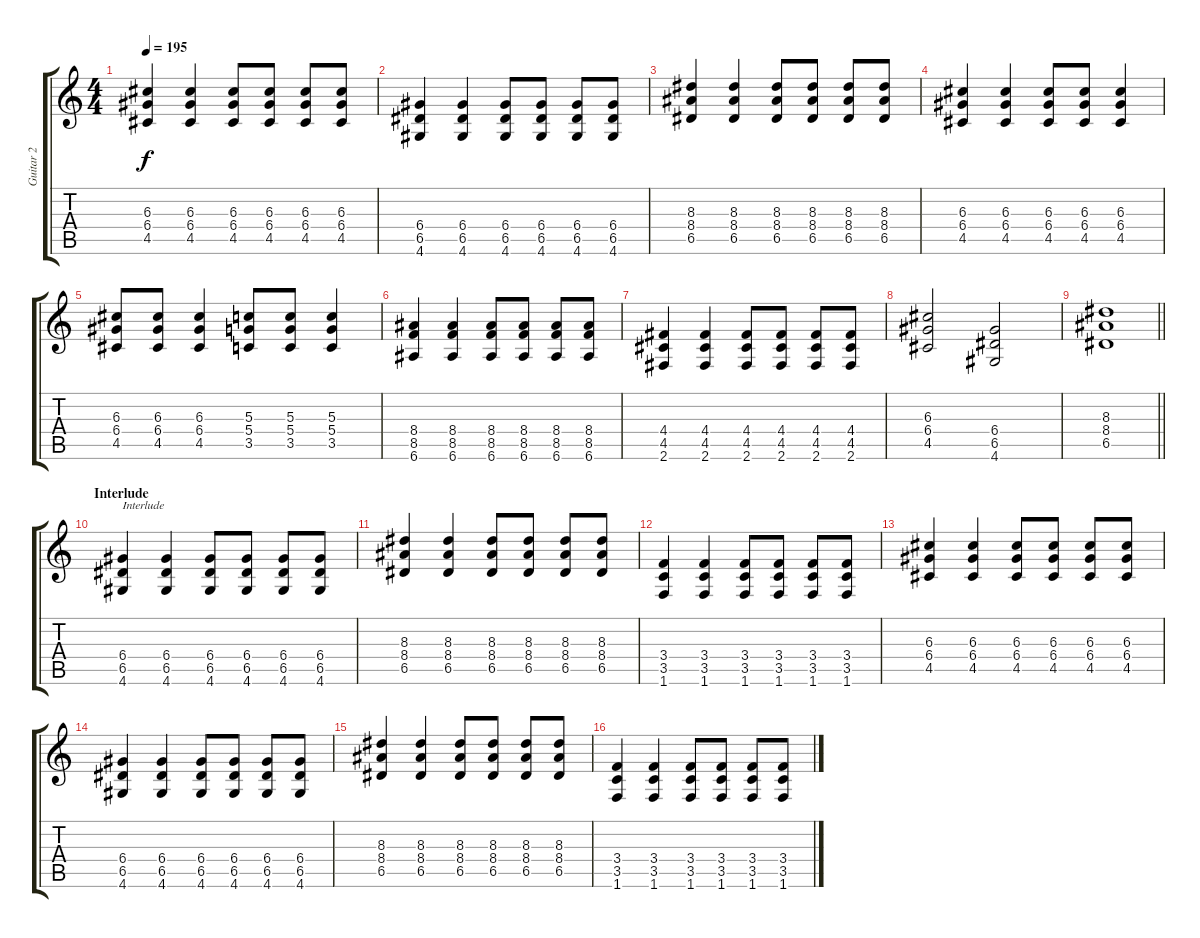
\track ("Guitar 2" "Guitar 2") {instrument distortionguitar}
\staff {score tabs}
\tuning (E4 B3 G3 D3 A2 E2) {hide}
\ts (4 4)
\tempo 195
\clef g2
\ks c
(6.3 6.4 4.5).4{dy f} (6.3 6.4 4.5).4 (6.3 6.4 4.5).8 (6.3 6.4 4.5).8 (6.3 6.4 4.5).8 (6.3 6.4 4.5).8 |
(6.4 6.5 4.6).4 (6.4 6.5 4.6).4 (6.4 6.5 4.6).8 (6.4 6.5 4.6).8 (6.4 6.5 4.6).8 (6.4 6.5 4.6).8 |
(8.3 8.4 6.5).4 (8.3 8.4 6.5).4 (8.3 8.4 6.5).8 (8.3 8.4 6.5).8 (8.3 8.4 6.5).8 (8.3 8.4 6.5).8 |
(6.3 6.4 4.5).4 (6.3 6.4 4.5).4 (6.3 6.4 4.5).8 (6.3 6.4 4.5).8 (6.3 6.4 4.5).4 |
(6.3 6.4 4.5).8 (6.3 6.4 4.5).8 (6.3 6.4 4.5).4 (5.3 5.4 3.5).8 (5.3 5.4 3.5).8 (5.3 5.4 3.5).4 |
(8.4 8.5 6.6).4 (8.4 8.5 6.6).4 (8.4 8.5 6.6).8 (8.4 8.5 6.6).8 (8.4 8.5 6.6).8 (8.4 8.5 6.6).8 |
(4.4 4.5 2.6).4 (4.4 4.5 2.6).4 (4.4 4.5 2.6).8 (4.4 4.5 2.6).8 (4.4 4.5 2.6).8 (4.4 4.5 2.6).8 |
(6.3 6.4 4.5).2 (6.4 6.5 4.6).2 |
\barLineRight lightlight
(8.3 8.4 6.5).1 |
\section ("" "Interlude")
(6.4 6.5 4.6).4{txt "Interlude"} (6.4 6.5 4.6).4 (6.4 6.5 4.6).8 (6.4 6.5 4.6).8 (6.4 6.5 4.6).8 (6.4 6.5 4.6).8 |
(8.3 8.4 6.5).4 (8.3 8.4 6.5).4 (8.3 8.4 6.5).8 (8.3 8.4 6.5).8 (8.3 8.4 6.5).8 (8.3 8.4 6.5).8 |
(3.4 3.5 1.6).4 (3.4 3.5 1.6).4 (3.4 3.5 1.6).8 (3.4 3.5 1.6).8 (3.4 3.5 1.6).8 (3.4 3.5 1.6).8 |
(6.3 6.4 4.5).4 (6.3 6.4 4.5).4 (6.3 6.4 4.5).8 (6.3 6.4 4.5).8 (6.3 6.4 4.5).8 (6.3 6.4 4.5).8 |
(6.4 6.5 4.6).4 (6.4 6.5 4.6).4 (6.4 6.5 4.6).8 (6.4 6.5 4.6).8 (6.4 6.5 4.6).8 (6.4 6.5 4.6).8 |
(8.3 8.4 6.5).4 (8.3 8.4 6.5).4 (8.3 8.4 6.5).8 (8.3 8.4 6.5).8 (8.3 8.4 6.5).8 (8.3 8.4 6.5).8 |
(3.4 3.5 1.6).4 (3.4 3.5 1.6).4 (3.4 3.5 1.6).8 (3.4 3.5 1.6).8 (3.4 3.5 1.6).8 (3.4 3.5 1.6).8
